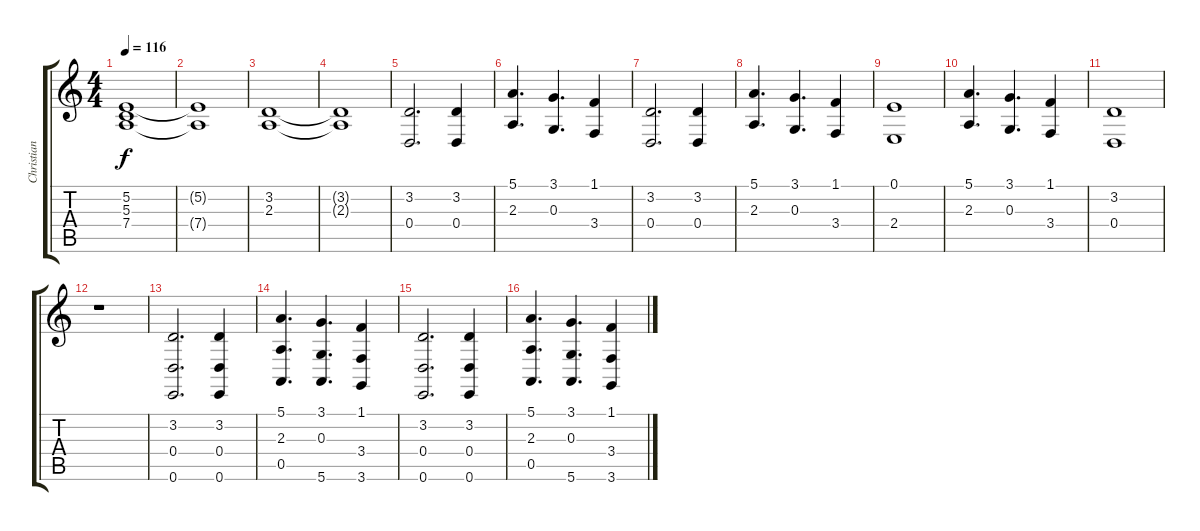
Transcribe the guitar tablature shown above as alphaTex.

\track ("Christian Lorenz [Flake]" "Christian ") {instrument choiraahs}
\staff {score tabs}
\tuning (E4 B3 G3 D3 A2 E2) {hide}
\ts (4 4)
\tempo 116
\clef g2
\ks c
(5.2 5.3 7.4).1{dy f} |
(5.2{t} 7.4{t}).1 |
(3.2 2.3).1 |
(3.2{t} 2.3{t}).1 |
(3.2 0.4).2{d} (3.2 0.4).4 |
(5.1 2.3).4{d} (3.1 0.3).4{d} (1.1 3.4).4 |
(3.2 0.4).2{d} (3.2 0.4).4 |
(5.1 2.3).4{d} (3.1 0.3).4{d} (1.1 3.4).4 |
(0.1 2.4).1 |
(5.1 2.3).4{d} (3.1 0.3).4{d} (1.1 3.4).4 |
(3.2 0.4).1 |
r.1 |
(3.2 0.4 0.6).2{d} (3.2 0.4 0.6).4 |
(5.1 2.3 0.5).4{d} (3.1 0.3 5.6).4{d} (1.1 3.4 3.6).4 |
(3.2 0.4 0.6).2{d} (3.2 0.4 0.6).4 |
(5.1 2.3 0.5).4{d} (3.1 0.3 5.6).4{d} (1.1 3.4 3.6).4
